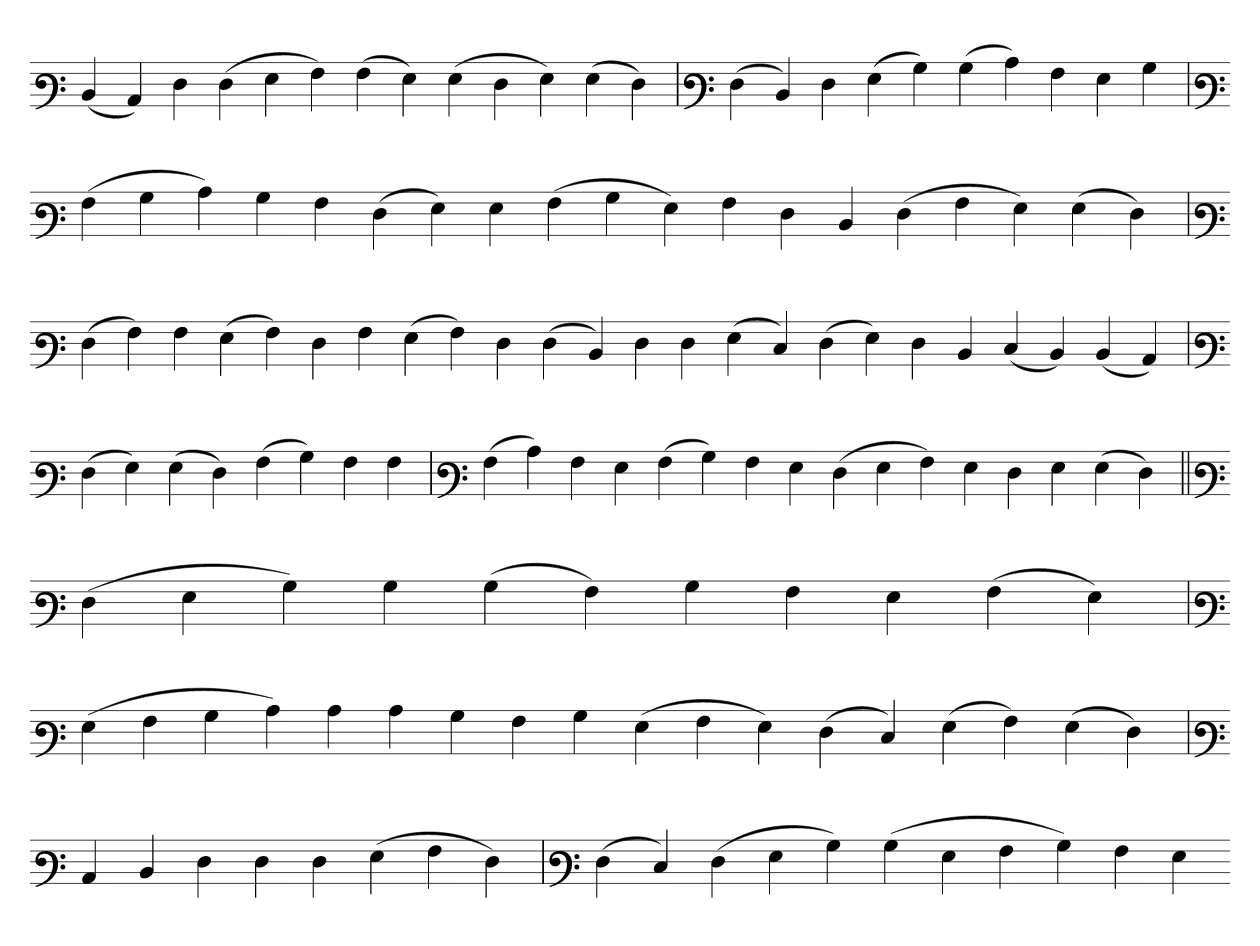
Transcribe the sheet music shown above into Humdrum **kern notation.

**kern
*part1
*staff1
*clefF3
=
(4D
4C)
4F
(4F
4G
4A)
(4A
4G)
(4G
4F
4G)
(4G
4F)
=`
*clefF3
(4F
4D)
4F
(4G
4B)
(4B
4c)
4A
4G
4B
=`
*clefF3
(4A
4B
4c)
4B
4A
(4F
4G)
4G
(4A
4B
4G)
4A
4F
4D
(4F
4A
4G)
(4G
4F)
=
*clefF3
(4F
4A)
4A
(4G
4A)
4F
4A
(4G
4A)
4F
(4F
4D)
4F
4F
(4G
4E)
(4F
4G)
4F
4D
(4E
4D)
(4D
4C)
='
*clefF3
(4F
4G)
(4G
4F)
(4A
4B)
4A
4A
=`
*clefF3
(4A
4c)
4A
4G
(4A
4B)
4A
4G
(4F
4G
4A)
4G
4F
4G
(4G
4F)
=||
*clefF3
(4F
4G
4B)
4B
(4B
4A)
4B
4A
4G
(4A
4G)
=`
*clefF3
(4G
4A
4B
4c)
4c
4c
4B
4A
4B
(4G
4A
4G)
(4F
4E)
(4G
4A)
(4G
4F)
=
*clefF3
4C
4D
4F
4F
4F
(4G
4A
4F)
=`
*clefF3
(4F
4E)
(4F
4G
4B)
(4B
4G
4A
4B)
4A
4G
=-
*-
